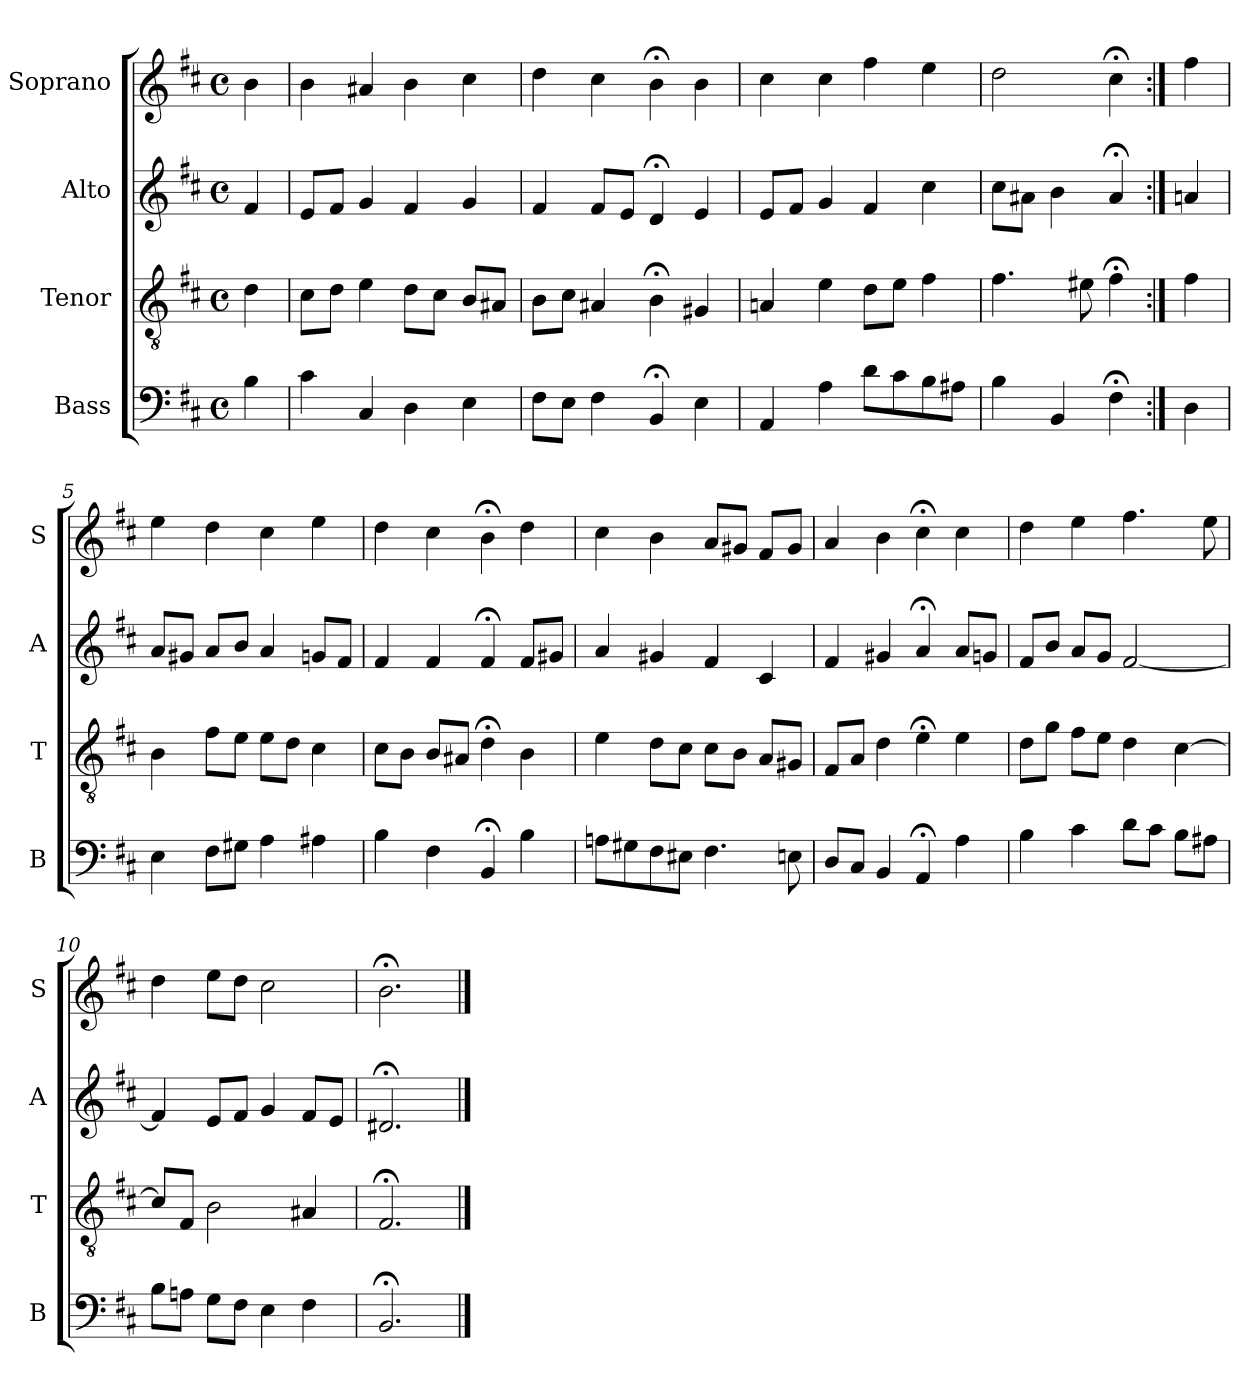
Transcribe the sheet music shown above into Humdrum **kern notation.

**kern	**kern	**kern	**kern
*part4	*part3	*part2	*part1
*staff4	*staff3	*staff2	*staff1
*I"Bass	*I"Tenor	*I"Alto	*I"Soprano
*I'B	*I'T	*I'A	*I'S
*clefF4	*clefGv2	*clefG2	*clefG2
*k[f#c#]	*k[f#c#]	*k[f#c#]	*k[f#c#]
*b:	*b:	*b:	*b:
*M4/4	*M4/4	*M4/4	*M4/4
*met(c)	*met(c)	*met(c)	*met(c)
*MM100	*MM100	*MM100	*MM100
=	=	=	=
4Bi	4d	4f#	4b
=1	=1	=1	=1
4c#	8c#L	8eL	4b
.	8dJ	8f#J	.
4C#	4e	4g	4a#X
4D	8dL	4f#	4b
.	8c#J	.	.
4E	8BL	4g	4cc#
.	8A#XJ	.	.
=2	=2	=2	=2
8F#L	8BL	4f#	4dd
8EJ	8c#J	.	.
4F#	4A#X	8f#L	4cc#
.	.	8eJ	.
4BB;<	4B;<	4d;<	4b;<
4E	4G#X	4e	4b
=3	=3	=3	=3
4AA	4An	8eL	4cc#
.	.	8f#J	.
4A	4e	4g	4cc#
8dL	8dL	4f#	4ff#
8c#	8eJ	.	.
8B	4f#	4cc#	4ee
8A#XJ	.	.	.
=4	=4	=4	=4
4B	4.f#	8cc#L	2dd
.	.	8a#XJ	.
4BB	.	4b	.
.	8e#X	.	.
4F#;<	4f#;<	4a#;<	4cc#;<
=:|!	=:|!	=:|!	=:|!
4D	4f#	4an	4ff#
=5	=5	=5	=5
4Ei	4Bi	8aL	4ee
.	.	8g#XJ	.
8F#iL	8f#iL	8aL	4dd
8G#XJ	8eJ	8bJ	.
4A	8eL	4a	4cc#
.	8dJ	.	.
4A#X	4c#	8gnL	4ee
.	.	8f#J	.
=6	=6	=6	=6
4B	8c#L	4f#	4dd
.	8BJ	.	.
4F#	8BL	4f#	4cc#
.	8A#XJ	.	.
4BB;<	4d;<	4f#;<	4b;<
4B	4B	8f#L	4dd
.	.	8g#XJ	.
=7	=7	=7	=7
8AnL	4e	4a	4cc#
8G#X	.	.	.
8F#	8dL	4g#X	4b
8E#XJ	8c#J	.	.
4.F#	8c#L	4f#	8aL
.	8BJ	.	8g#XJ
.	8AL	4c#	8f#L
8En	8G#XJ	.	8g#J
=8	=8	=8	=8
8DL	8F#L	4f#	4a
8C#J	8AJ	.	.
4BB	4d	4g#X	4b
4AA;<	4e;<	4a;<	4cc#;<
4A	4e	8aL	4cc#
.	.	8gnJ	.
=9	=9	=9	=9
4B	8dL	8f#L	4dd
.	8gJ	8bJ	.
4c#	8f#L	8aL	4ee
.	8eJ	8gJ	.
8dL	4d	[2f#	4.ff#
8c#J	.	.	.
8BL	[4c#	.	.
8A#XJ	.	.	8ee
=10	=10	=10	=10
8BL	8c#L]	4f#]	4dd
8AnJ	8F#J	.	.
8GL	2B	8eL	8eeL
8F#J	.	8f#J	8ddJ
4E	.	4g	2cc#
4F#	4A#X	8f#L	.
.	.	8eJ	.
=11	=11	=11	=11
2.BB;<	2.F#;<	2.d#X;<	2.b;<
==	==	==	==
*-	*-	*-	*-
